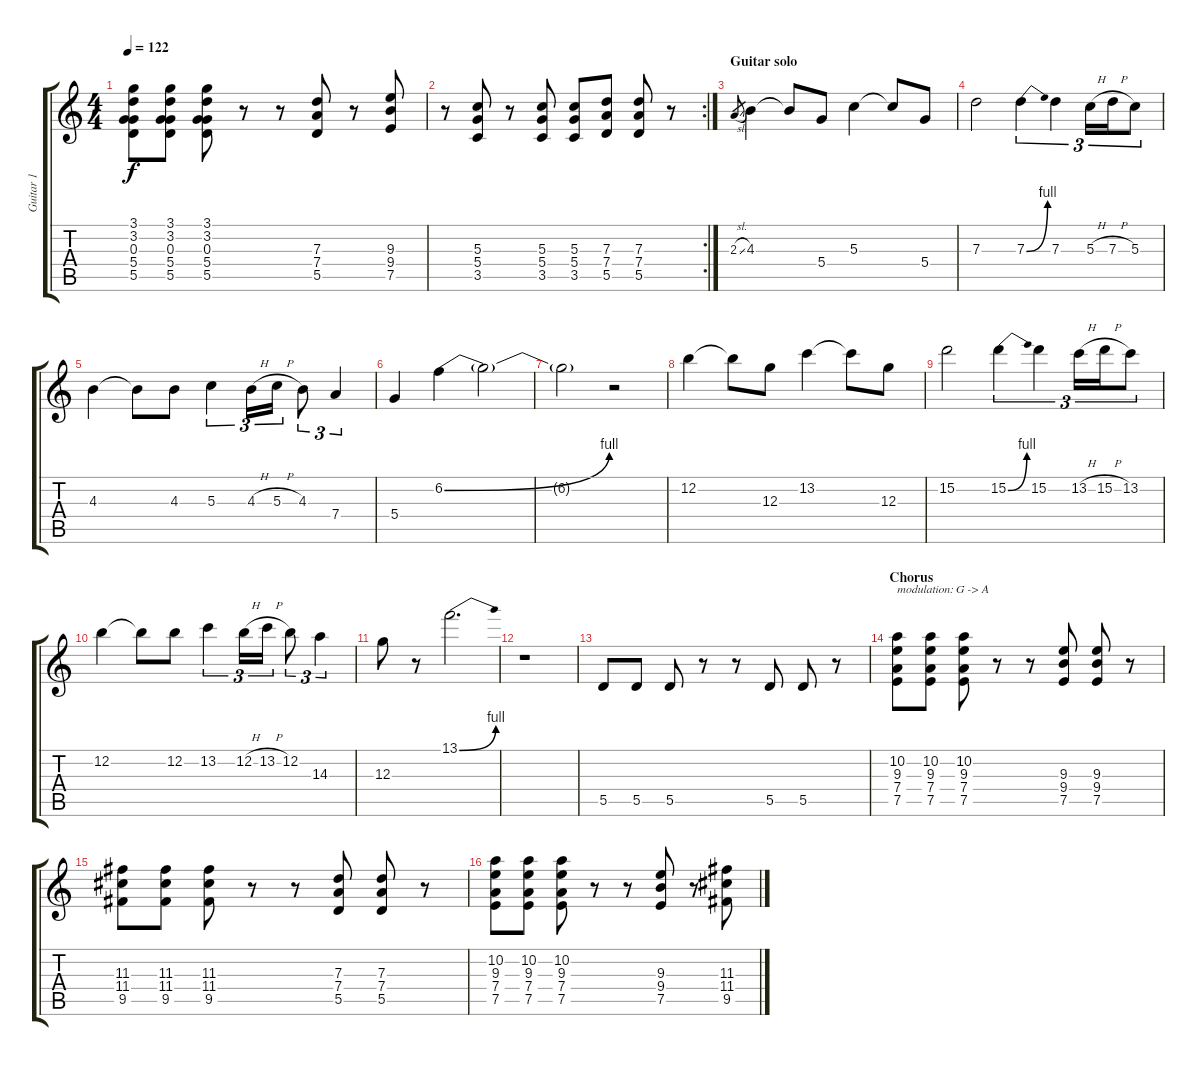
\track ("Guitar 1" "Guitar 1") {instrument overdrivenguitar}
\staff {score tabs}
\tuning (E4 B3 G3 D3 A2 E2) {hide}
\ts (4 4)
\tempo 122
\clef g2
\ks c
(3.1 3.2 0.3 5.4 5.5).8{dy f} (3.1 3.2 0.3 5.4 5.5).8 (3.1 3.2 0.3 5.4 5.5).8 r.8 r.8 (7.3 7.4 5.5).8 r.8 (9.3 9.4 7.5).8 |
\rc 2
r.8 (5.3 5.4 3.5).8 r.8 (5.3 5.4 3.5).8 (5.3 5.4 3.5).8 (7.3 7.4 5.5).8 (7.3 7.4 5.5).8 r.8 |
\section ("" "Guitar solo")
2.3{sl}.8{gr} 4.3.4 4.3{t}.8 5.4.8 5.3.4 5.3{t}.8 5.4.8 |
7.3.2 7.3{be (bend 0 0 60 4)}.4{tu (3 2)} 7.3.4{tu (3 2)} 5.3{h}.16{tu (3 2)} 7.3{h}.16{tu (3 2)} 5.3.8{tu (3 2)} |
4.3.4 4.3{t}.8 4.3.8 5.3.4{tu (3 2)} 4.3{h}.16{tu (3 2)} 5.3{h}.16{tu (3 2)} 4.3.8{tu (3 2)} 7.4.4{tu (3 2)} |
5.4.4 6.2{be (bend 0 0 60 4)}.4 6.2{t}.2 |
6.2{t}.2 r.2 |
12.2.4 12.2{t}.8 12.3.8 13.2.4 13.2{t}.8 12.3.8 |
15.2.2 15.2{be (bend 0 0 60 4)}.4{tu (3 2)} 15.2.4{tu (3 2)} 13.2{h}.16{tu (3 2)} 15.2{h}.16{tu (3 2)} 13.2.8{tu (3 2)} |
12.2.4 12.2{t}.8 12.2.8 13.2.4{tu (3 2)} 12.2{h}.16{tu (3 2)} 13.2{h}.16{tu (3 2)} 12.2.8{tu (3 2)} 14.3.4{tu (3 2)} |
12.3.8 r.8 13.1{be (bend 0 0 60 4)}.2{d} |
r.1 |
5.5.8 5.5.8 5.5.8 r.8 r.8 5.5.8 5.5.8 r.8 |
\section ("" "Chorus")
(10.2 9.3 7.4 7.5).8{txt "modulation: G -> A"} (10.2 9.3 7.4 7.5).8 (10.2 9.3 7.4 7.5).8 r.8 r.8 (9.3 9.4 7.5).8 (9.3 9.4 7.5).8 r.8 |
(11.3 11.4 9.5).8 (11.3 11.4 9.5).8 (11.3 11.4 9.5).8 r.8 r.8 (7.3 7.4 5.5).8 (7.3 7.4 5.5).8 r.8 |
(10.2 9.3 7.4 7.5).8 (10.2 9.3 7.4 7.5).8 (10.2 9.3 7.4 7.5).8 r.8 r.8 (9.3 9.4 7.5).8 r.8 (11.3 11.4 9.5).8
